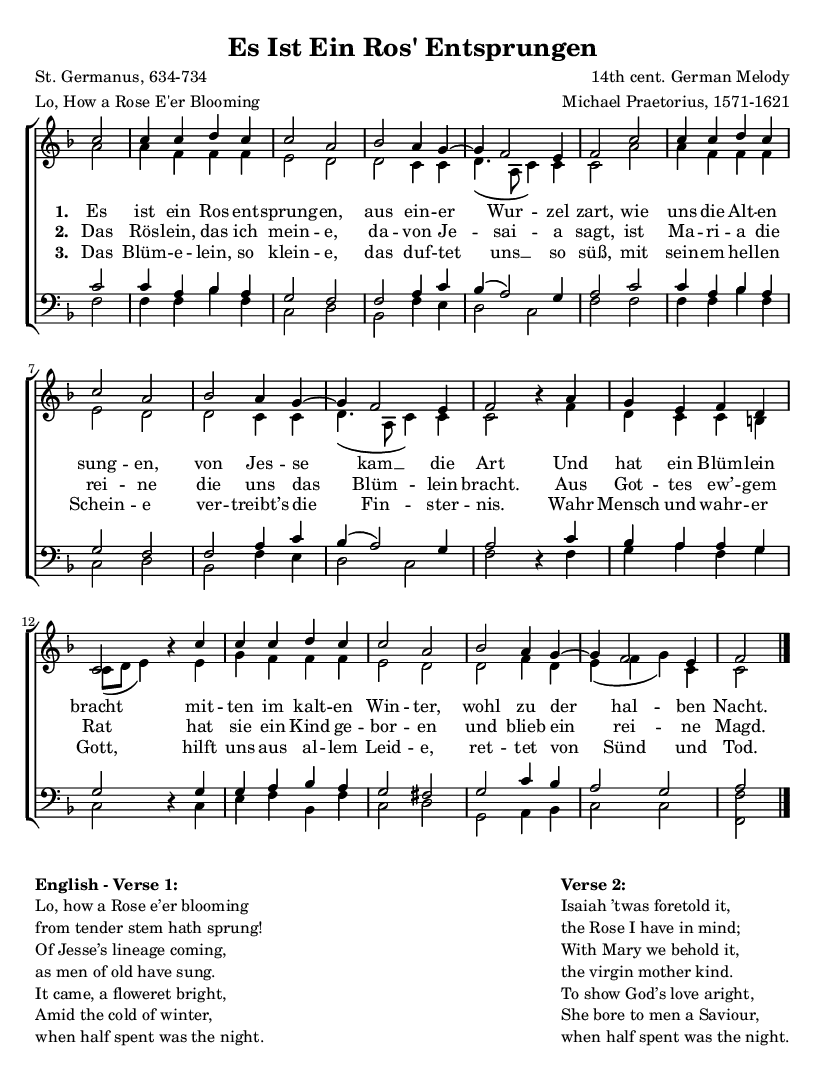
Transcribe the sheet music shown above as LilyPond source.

\header {
  filename = "lo.ly"
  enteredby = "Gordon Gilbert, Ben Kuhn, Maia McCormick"
  composer = "14th cent. German Melody"
  arranger = "Michael Praetorius, 1571-1621"
  poet = "St. Germanus, 634-734"
  date=""
  title = "Es Ist Ein Ros' Entsprungen"
  metre = "Lo, How a Rose E'er Blooming"
  see_also = "Lo, How a Rose E'er Blooming"
  meter = \metre
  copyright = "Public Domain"
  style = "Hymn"
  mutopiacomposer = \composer
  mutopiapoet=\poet
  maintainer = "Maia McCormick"
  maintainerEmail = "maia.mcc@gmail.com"
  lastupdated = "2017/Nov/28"
}

\version "2.14.2"

\include "header.ly"

global= {
  \time 2/2
  \key f \major
}

sop = \context Voice = "sop"    {
  \voiceOne
  \relative c' {
  \partial 2 c'2 |
	c4 c d c | c2 a |
  bes a4 g~ | g f2 e4 | f2 c'2 |

  c4 c d c | c2 a |
  bes a4 g~ | g f2 e4 | f2 b4 \rest a |

  g e f d | c2 b'4 \rest c |
  c c d c | c2 a |
  bes a4 g~ | g f2 e4 | \time 1/2 f2 \bar "|."
  }}

alto=\context Voice = "alto"   {
  \voiceTwo
  \relative c' {
	a'2 a4 f f f e2 d d
	c4 c d4.( a8 c4) c c2
	a'2 a4 f f f e2 d d
	c4 c d4.( a8 c4) c c2
	s4 f d c c b c8( d e4) s
	e4 g f f f e2 d d
	f4 d e( f g) c, c2
  }}

tenor = \context Voice = "tenor"   {
  \voiceOne
  \relative c' {
	c2 c4 a bes a g2 f f
	a4 c bes( a2) g4 a2
	c2 c4 a bes a g2 f f
	a4 c bes( a2) g4 a2
	d,4 \rest c'4 bes a a g g2 d4 \rest
	g4 g a bes a g2 fis g
	c4 bes a2 g a
  }}

bass = \context Voice = "bass"   {
  \voiceTwo
  \relative c' {
	f,2 f4 f bes f c2 d bes
	f'4 e d2 c f
	f2 f4 f bes f c2 d bes
	f'4 e d2 c f
	s4 f g a f g c,2 s4
	c4 e f bes, f' c2 d g,
	a4 bes c2 c <<f f,>>
  }}

stanzaa = \lyricmode {
  \set stanza = #"1. "
  Es ist ein Ros ent -- sprung -- en,
  aus ein -- er Wur -- zel zart,
  wie uns die Alt -- en sung -- en,
  von Jes -- se kam __ die Art
  \set associatedVoice = "tenors"
  Und hat ein Blüm -- lein bracht
  \unset associatedVoice
  mit -- ten im kalt -- en Win -- ter,
  wohl zu der hal -- ben Nacht.
}

stanzab = \lyricmode {
  \set stanza = #"2. "
  Das Rös -- lein, das ich mein -- e,
  da -- von Je -- sai -- a sagt,
  ist Ma -- ri -- a die rei -- ne
  die uns das Blüm -- lein bracht.
  \set associatedVoice = "tenors"
  Aus Got -- tes ew’ -- gem Rat
  \unset associatedVoice
  hat sie ein Kind ge -- bor -- en
  und blieb ein rei -- ne Magd.
}

stanzac = \lyricmode {
  \set stanza = #"3. "
  Das Blüm -- e -- lein, so klein -- e,
  das duf -- tet uns __ so süß,
  mit sein -- em hel -- len Schein -- e
  ver -- treibt’s die Fin -- ster -- nis.
  \set associatedVoice = "tenors"
  Wahr Mensch und wahr -- er Gott,
  \unset associatedVoice
  hilft uns aus al -- lem Leid -- e,
  ret -- tet von Sünd und Tod.
}

bassWordsa = \lyricmode {
  \repeat unfold 10 { \skip 1 }
  Wur -- zel zart,
  \repeat unfold 10 { \skip 1 }
  kam die Art
  \repeat unfold 16 { \skip 1 }
  hal -- ben Nacht.
}
bassWordsb = \lyricmode {
  \repeat unfold 10 { \skip 1 }
  -sai -- a sagt,
  \repeat unfold 10 { \skip 1 }
  Blüm -- lein bracht.
  \repeat unfold 16 { \skip 1 }
  rei -- ne Magd.
}
bassWordsc = \lyricmode {
  \repeat unfold 10 { \skip 1 }
  uns so süß,
  \repeat unfold 10 { \skip 1 }
  Fin -- ster -- nis.
  \repeat unfold 16 { \skip 1 }
  Sünd und Tod.
}

verses = \markup{
  \fill-line {
    \column{
      \line { \bold "English - Verse 1:" }
      \line{ Lo, how a Rose e’er blooming }
      \line{ from tender stem hath sprung! }
      \line{ Of Jesse’s lineage coming, }
      \line{ as men of old have sung. }
      \line{ It came, a floweret bright, }
      \line{ Amid the cold of winter, }
      \line{ when half spent was the night. }
    }
    \column{
      \line { \bold "Verse 2:" }
      \line { Isaiah ’twas foretold it, }
      \line { the Rose I have in mind; }
      \line { With Mary we behold it, }
      \line { the virgin mother kind. }
      \line { To show God’s love aright, }
      \line { She bore to men a Saviour, }
      \line { when half spent was the night. }
    }
  }
}

\score {	%\transpose d c
  \context ChoirStaff <<
    \unset ChoirStaff.melismaBusyProperties
    \context Staff ="upper"  { \clef "G" <<
      \global
      \sop
      \alto
    >>}

    \lyricsto "sop" \context Lyrics = "stanza-1" {
      \set stanza = "1."
      \stanzaa }
    \lyricsto "sop" \context Lyrics = "stanza-2" {
      \set stanza = "2."
      \stanzab }
    \lyricsto "sop" \context Lyrics = "stanza-3" {
      \set stanza = "3."
      \stanzac }

    \context Staff = "lower"  { \clef "F"<<
      \global
      \tenor
      \bass
    >>}
    % \lyricsto "bass" \context Lyrics = "bass-a" {
      % \bassWordsa }
    % \lyricsto "bass" \context Lyrics = "bass-b" {
      % \bassWordsb }
    % \lyricsto "bass" \context Lyrics = "bass-c" {
      % \bassWordsc }
  >>
  \layout {
    indent = 0.0\pt
    \context {
      \ChordNames
      \override ChordName  #'style = #'american
      chordChanges = ##t
    }
    \context {
      \Staff
      \remove Time_signature_engraver
    }
  }
}
\verses
